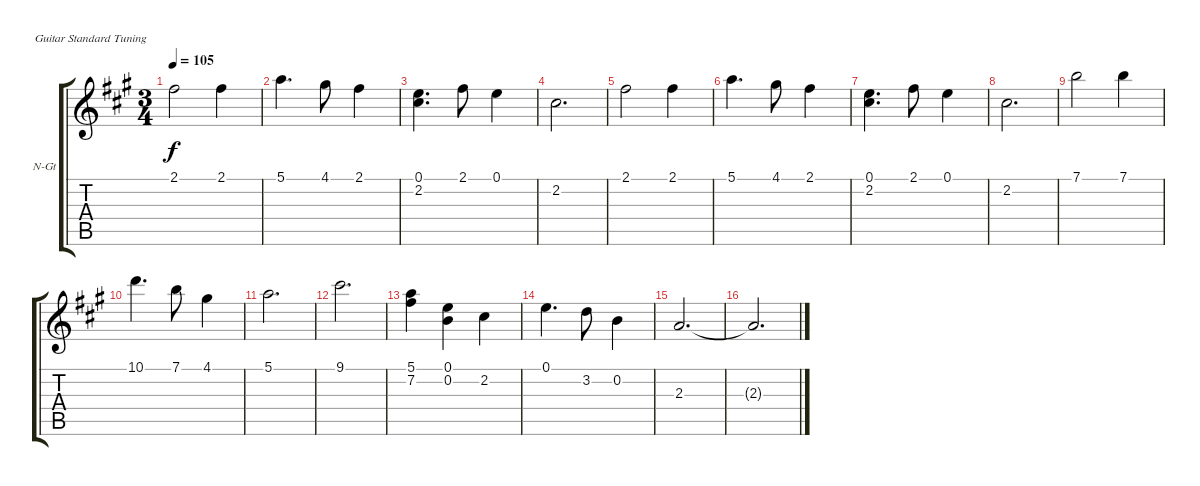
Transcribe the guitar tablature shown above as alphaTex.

\bracketExtendMode groupsimilarinstruments
\firstSystemTrackNameOrientation horizontal
\otherSystemsTrackNameOrientation horizontal
\track ("Melody" "N-Gt") {instrument acousticguitarnylon}
\staff {score tabs}
\tuning (E4 B3 G3 D3 A2 E2)
\ts (3 4)
\tempo 105
\clef g2
\ks a
2.1.2{dy f} 2.1.4 |
5.1.4{d} 4.1.8 2.1.4 |
(0.1 2.2).4{d} 2.1.8 0.1.4 |
2.2.2{d} |
2.1.2 2.1.4 |
5.1.4{d} 4.1.8 2.1.4 |
(0.1 2.2).4{d} 2.1.8 0.1.4 |
2.2.2{d} |
7.1.2 7.1.4 |
10.1.4{d} 7.1.8 4.1.4 |
5.1.2{d} |
9.1.2{d} |
(5.1 7.2).4 (0.1 0.2).4 2.2.4 |
0.1.4{d} 3.2.8 0.2.4 |
2.3.2{d} |
2.3{t}.2{d}
